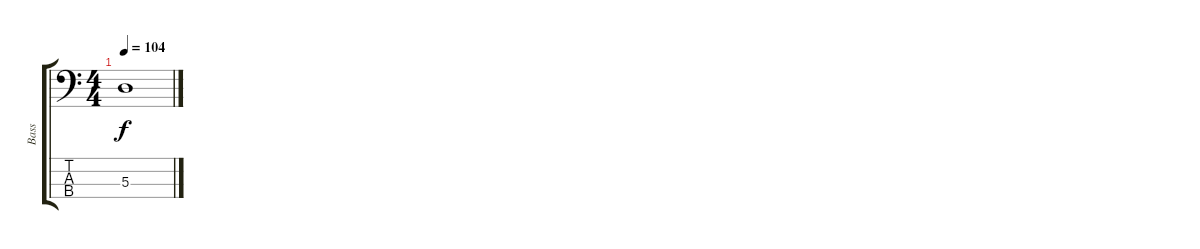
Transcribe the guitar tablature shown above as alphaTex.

\track ("Bass" "Bass") {instrument electricbasspick}
\staff {score tabs}
\tuning (G2 D2 A1 E1) {hide}
\ts (4 4)
\tempo 104
\clef f4
\ks c
5.3{t}.1{dy f}
